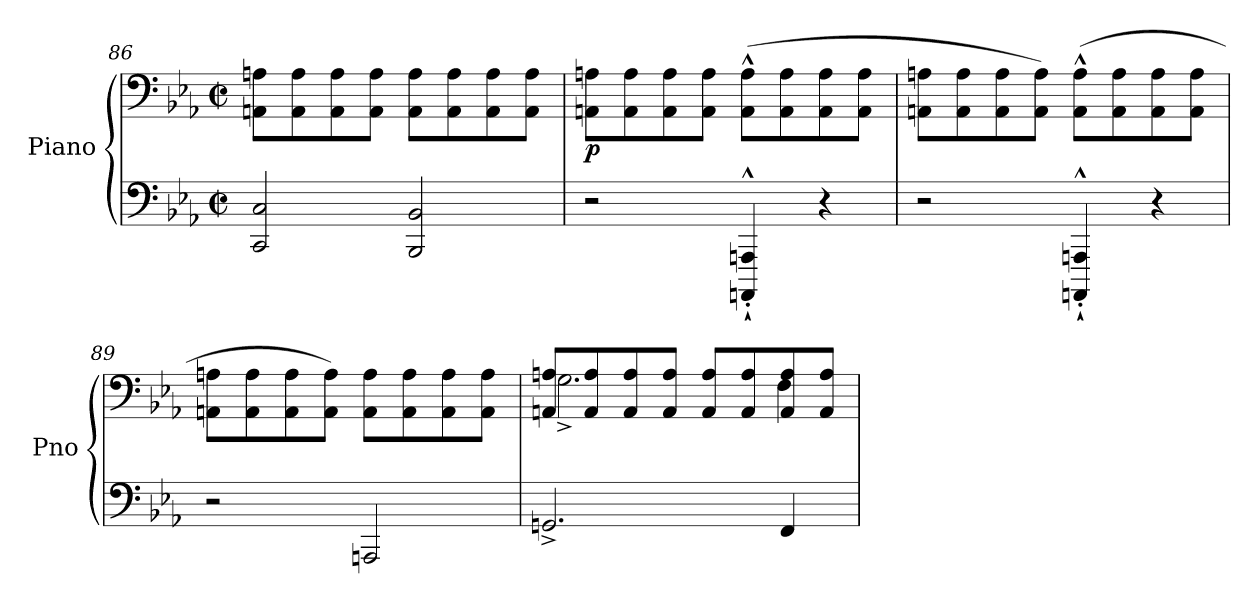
**kern	**kern	**dynam
*part1	*part1	*part1
*staff2	*staff1	*staff1/2
*I"Piano	*	*
*I'Pno	*	*
*clefF4	*clefF4	*
*k[b-e-a-]	*k[b-e-a-]	*
*M4/4	*M4/4	*
*met(c|)	*met(c|)	*
=86	=86	=86
2CC/ 2C/	8AAn\ 8An\L	.
.	8AA\ 8A\	.
.	8AA\ 8A\	.
.	8AA\ 8A\J	.
2BBB-/ 2BB-/	8AA\ 8A\L	.
.	8AA\ 8A\	.
.	8AA\ 8A\	.
.	8AA\ 8A\J	.
=87	=87	=87
!	!	!LO:DY:b
2r	8AAn\ 8An\L	p
.	8AA\ 8A\	.
.	8AA\ 8A\	.
.	8AA\ 8A\J	.
4AAAAn/'`^^ 4AAAn/'`^^	(8AA\^^ 8A\^^L	.
.	8AA\ 8A\	.
4r	8AA\ 8A\	.
.	8AA\ 8A\J	.
=88	=88	=88
2r	8AAn\ 8An\L	.
.	8AA\ 8A\	.
.	8AA\ 8A\	.
.	8AA\ 8A\J)	.
4AAAAn/'`^^ 4AAAn/'`^^	(8AA\^^ 8A\^^L	.
.	8AA\ 8A\	.
4r	8AA\ 8A\	.
.	8AA\ 8A\J	.
=89	=89	=89
2r	8AAn\ 8An\L	.
.	8AA\ 8A\	.
.	8AA\ 8A\	.
.	8AA\ 8A\J)	.
2AAAn/	8AA\ 8A\L	.
.	8AA\ 8A\	.
.	8AA\ 8A\	.
.	8AA\ 8A\J	.
!!LO:LB:g=z
=90	=90	=90
*	*^	*
2.GGn^/	8AAn/ 8An/L	2.G^\	.
.	8AA/ 8A/	.	.
.	8AA/ 8A/	.	.
.	8AA/ 8A/J	.	.
.	8AA/ 8A/L	.	.
.	8AA/ 8A/	.	.
4FF/	8AA/ 8A/	4F\	.
.	8AA/ 8A/J	.	.
*	*v	*v	*
=	=	=
*-	*-	*-
